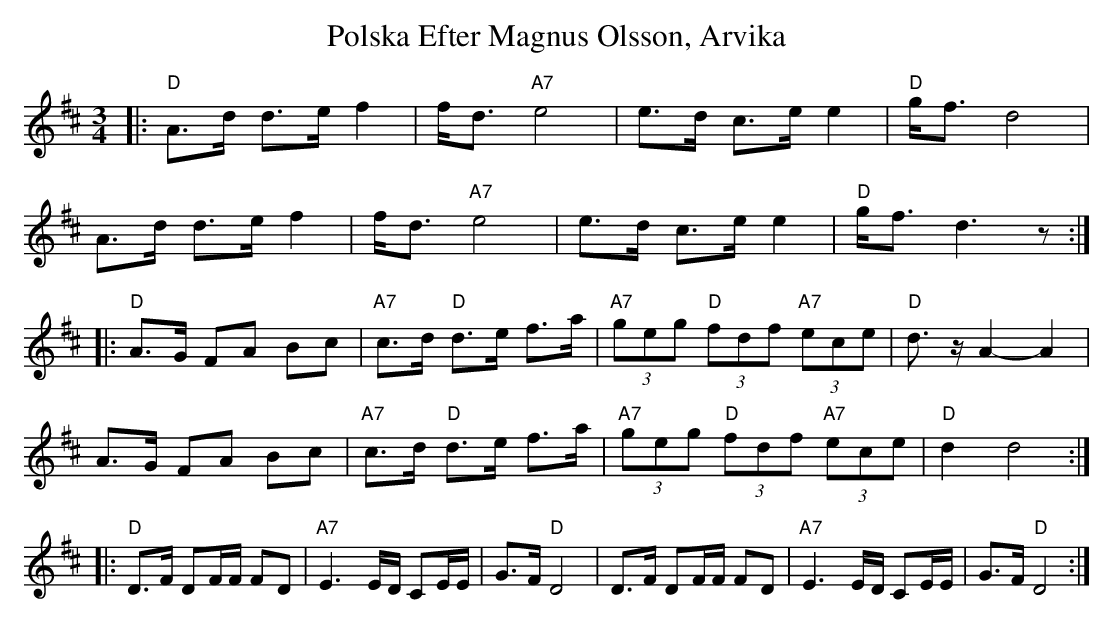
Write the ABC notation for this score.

X:1
T:Polska Efter Magnus Olsson, Arvika
L:1/4
M:3/4
K:D
V:1
|: "D" A/>d/ d/>e/ f | f/<d/ "A7" e2 | e/>d/ c/>e/ e | "D" g/<f/ d2 |
A/>d/ d/>e/ f | f/<d/ "A7" e2 | e/>d/ c/>e/ e | "D" g/<f/ d3/2 z/ :|
|:"D" A/>G/ F/A/ B/c/ | "A7" c/>d/ "D" d/>e/ f/>a/ | "A7" (3g/e/g/ "D" (3f/d/f/ "A7" (3e/c/e/ | "D" d3/4 z/4 A- A |
A/>G/ F/A/ B/c/ | "A7" c/>d/ "D" d/>e/ f/>a/ | "A7" (3g/e/g/ "D" (3f/d/f/ "A7" (3e/c/e/ | "D" d d2 :|
|:"D" D/>F/ D/F/4F/4 F/D/ | "A7" E3/2 E/4D/4 C/E/4E/4 | G/>F/ "D" D2 | D/>F/ D/F/4F/4 F/D/ |  "A7" E3/2 E/4D/4 C/E/4E/4 | G/>F/ "D" D2 :|
